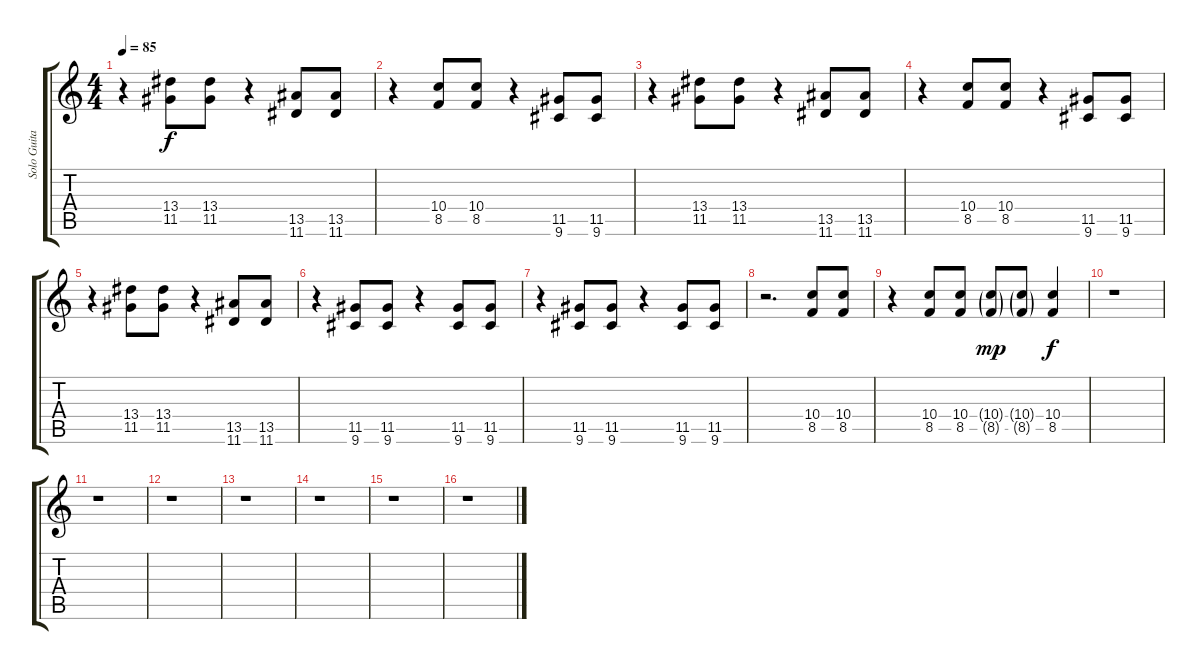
\track ("Solo Guitar" "Solo Guita") {instrument overdrivenguitar}
\staff {score tabs}
\tuning (E4 B3 G3 D3 A2 E2) {hide}
\ts (4 4)
\tempo 85
\clef g2
\ks c
r.4{dy f} (13.4 11.5).8 (13.4 11.5).8 r.4 (13.5 11.6).8 (13.5 11.6).8 |
r.4 (10.4 8.5).8 (10.4 8.5).8 r.4 (11.5 9.6).8 (11.5 9.6).8 |
r.4 (13.4 11.5).8 (13.4 11.5).8 r.4 (13.5 11.6).8 (13.5 11.6).8 |
r.4 (10.4 8.5).8 (10.4 8.5).8 r.4 (11.5 9.6).8 (11.5 9.6).8 |
r.4 (13.4 11.5).8 (13.4 11.5).8 r.4 (13.5 11.6).8 (13.5 11.6).8 |
r.4 (11.5 9.6).8 (11.5 9.6).8 r.4 (11.5 9.6).8 (11.5 9.6).8 |
r.4 (11.5 9.6).8 (11.5 9.6).8 r.4 (11.5 9.6).8 (11.5 9.6).8 |
r.2{d} (10.4 8.5).8 (10.4 8.5).8 |
r.4 (10.4 8.5).8 (10.4 8.5).8 (10.4{g} 8.5{g}).8{dy mp} (10.4{g} 8.5{g}).8 (10.4 8.5).4{dy f} |
r.1 |
r.1 |
r.1 |
r.1 |
r.1 |
r.1 |
r.1
